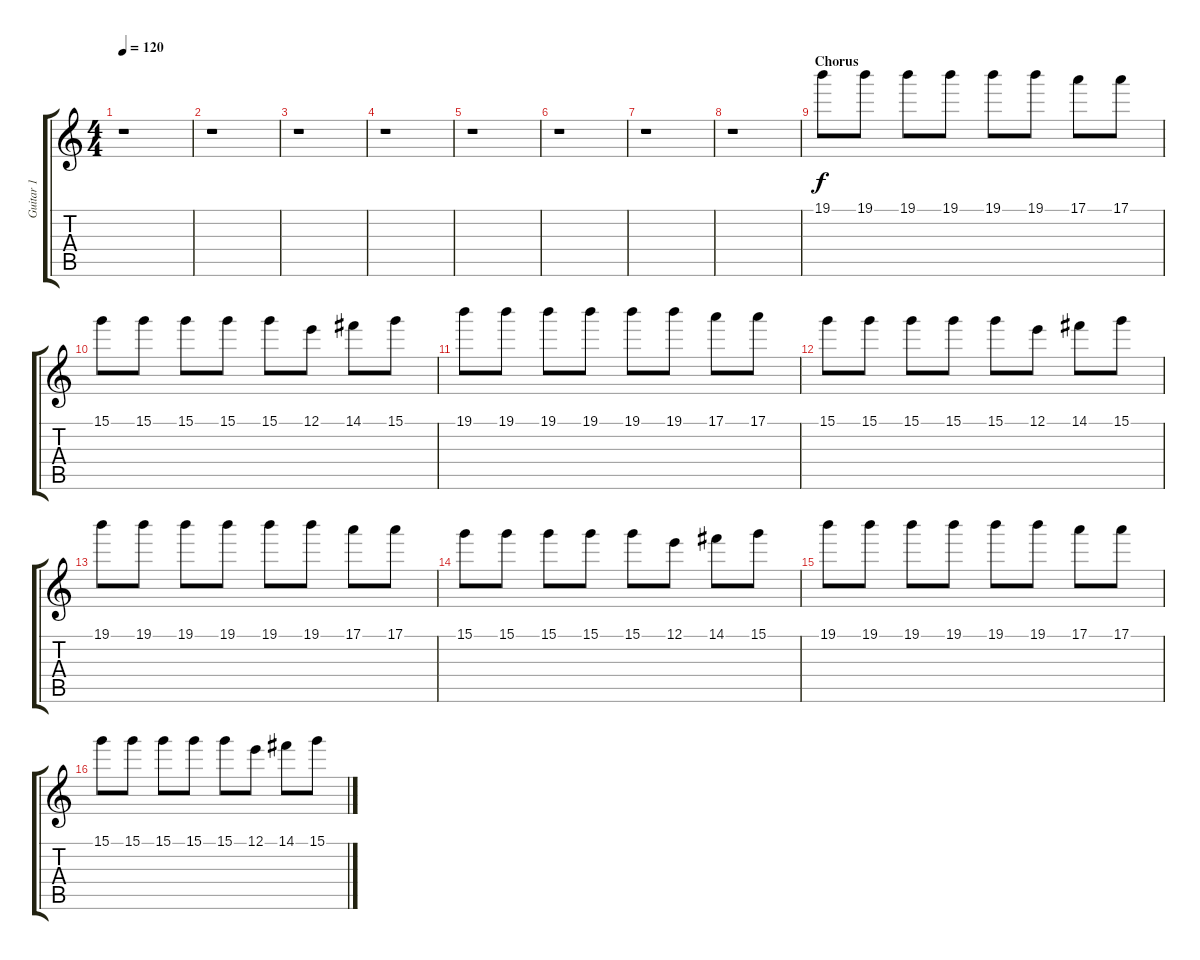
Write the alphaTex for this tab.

\track ("Guitar 1" "Guitar 1") {instrument distortionguitar}
\staff {score tabs}
\tuning (E4 B3 G3 D3 A2 E2) {hide}
\ts (4 4)
\tempo 120
\clef g2
\ks c
r.1{dy f} |
r.1 |
r.1 |
r.1 |
r.1 |
r.1 |
r.1 |
r.1 |
\section ("" "Chorus")
19.1.8 19.1.8 19.1.8 19.1.8 19.1.8 19.1.8 17.1.8 17.1.8 |
15.1.8 15.1.8 15.1.8 15.1.8 15.1.8 12.1.8 14.1.8 15.1.8 |
19.1.8 19.1.8 19.1.8 19.1.8 19.1.8 19.1.8 17.1.8 17.1.8 |
15.1.8 15.1.8 15.1.8 15.1.8 15.1.8 12.1.8 14.1.8 15.1.8 |
19.1.8 19.1.8 19.1.8 19.1.8 19.1.8 19.1.8 17.1.8 17.1.8 |
15.1.8 15.1.8 15.1.8 15.1.8 15.1.8 12.1.8 14.1.8 15.1.8 |
19.1.8 19.1.8 19.1.8 19.1.8 19.1.8 19.1.8 17.1.8 17.1.8 |
15.1.8 15.1.8 15.1.8 15.1.8 15.1.8 12.1.8 14.1.8 15.1.8
